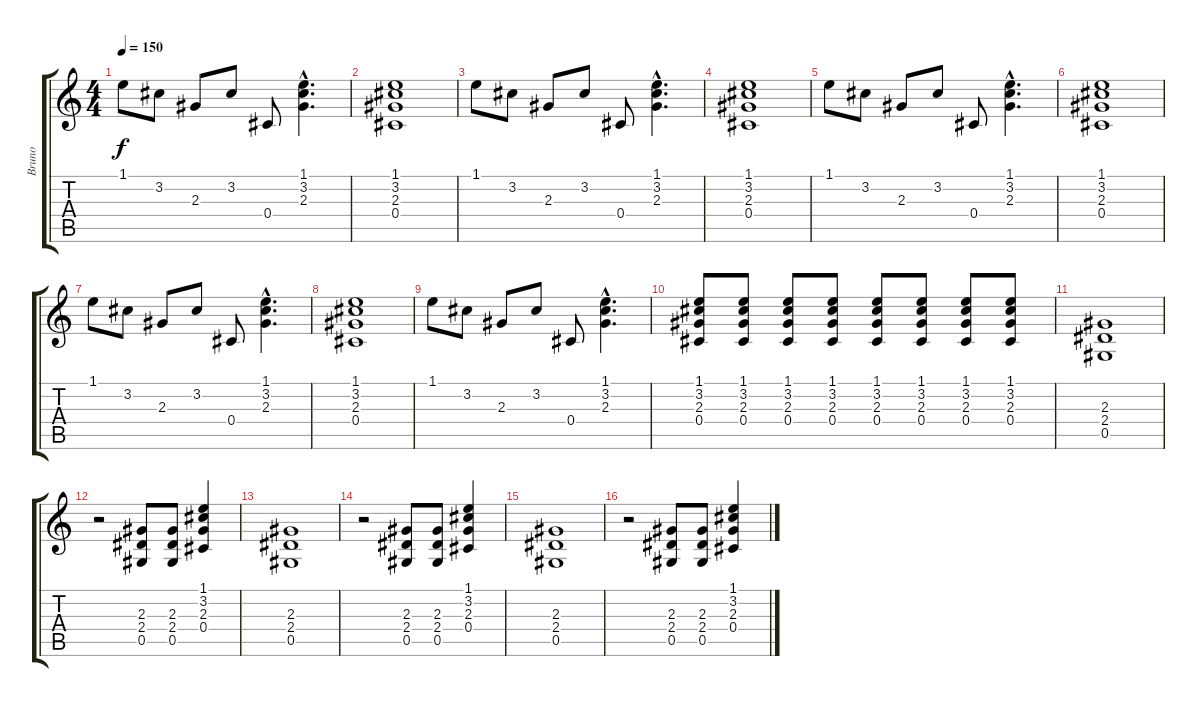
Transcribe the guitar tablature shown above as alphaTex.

\track ("Bruno" "Bruno") {instrument acousticguitarsteel}
\staff {score tabs}
\tuning (Eb4 Bb3 Gb3 Db3 Ab2 Eb2) {hide}
\ts (4 4)
\tempo 150
\clef g2
\ks c
1.1.8{dy f} 3.2.8 2.3.8 3.2.8 0.4.8 (1.1{hac} 3.2{hac} 2.3{hac}).4{d} |
(1.1 3.2 2.3 0.4).1 |
1.1.8 3.2.8 2.3.8 3.2.8 0.4.8 (1.1{hac} 3.2{hac} 2.3{hac}).4{d} |
(1.1 3.2 2.3 0.4).1 |
1.1.8 3.2.8 2.3.8 3.2.8 0.4.8 (1.1{hac} 3.2{hac} 2.3{hac}).4{d} |
(1.1 3.2 2.3 0.4).1 |
1.1.8 3.2.8 2.3.8 3.2.8 0.4.8 (1.1{hac} 3.2{hac} 2.3{hac}).4{d} |
(1.1 3.2 2.3 0.4).1 |
1.1.8 3.2.8 2.3.8 3.2.8 0.4.8 (1.1{hac} 3.2{hac} 2.3{hac}).4{d} |
(1.1 3.2 2.3 0.4).8 (1.1 3.2 2.3 0.4).8 (1.1 3.2 2.3 0.4).8 (1.1 3.2 2.3 0.4).8 (1.1 3.2 2.3 0.4).8 (1.1 3.2 2.3 0.4).8 (1.1 3.2 2.3 0.4).8 (1.1 3.2 2.3 0.4).8 |
(2.3 2.4 0.5).1 |
r.2 (2.3 2.4 0.5).8 (2.3 2.4 0.5).8 (1.1 3.2 2.3 0.4).4 |
(2.3 2.4 0.5).1 |
r.2 (2.3 2.4 0.5).8 (2.3 2.4 0.5).8 (1.1 3.2 2.3 0.4).4 |
(2.3 2.4 0.5).1 |
r.2 (2.3 2.4 0.5).8 (2.3 2.4 0.5).8 (1.1 3.2 2.3 0.4).4
